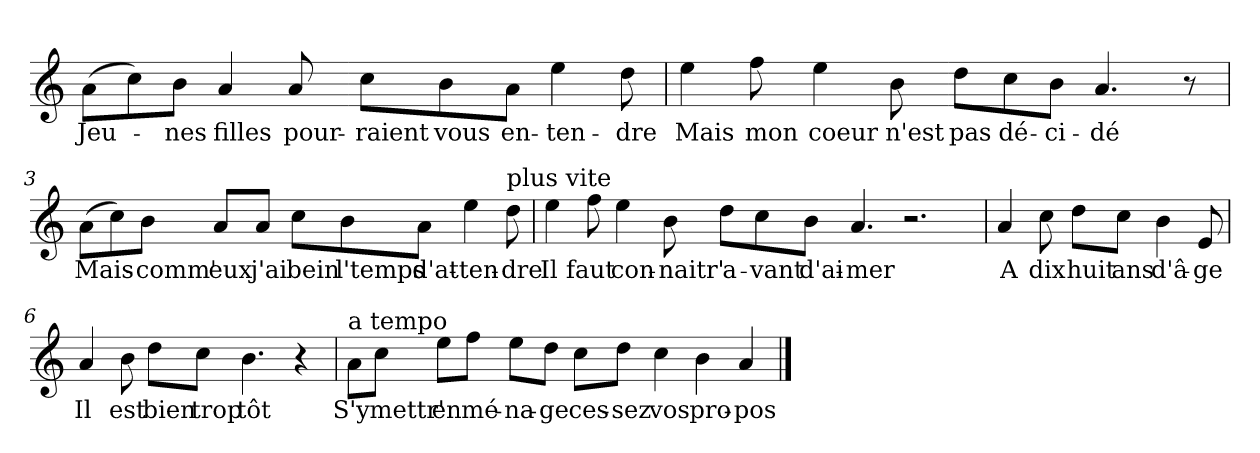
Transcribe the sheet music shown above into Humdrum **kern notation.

**kern	**text
*part1	*part1
*staff1	*staff1
*clefG2	*
*k[]	*
*C:	*
=1	=1
!	!LO:LY:b
(>8a\L	Jeu-
8cc\)	.
!	!LO:LY:b
8b\J	-nes
!	!LO:LY:b
4a/	filles
!	!LO:LY:b
8a/	pour-
!	!LO:LY:b
8cc\L	-raient
!	!LO:LY:b
8b\	vous
!	!LO:LY:b
8a\J	en-
!	!LO:LY:b
4ee\	-ten-
!	!LO:LY:b
8dd\	-dre
=2	=2
!	!LO:LY:b
4ee\	Mais
!	!LO:LY:b
8ff\	mon
!	!LO:LY:b
4ee\	coeur
!	!LO:LY:b
8b\	n'est
!	!LO:LY:b
8dd\L	pas
!	!LO:LY:b
8cc\	dé-
!	!LO:LY:b
8b\J	-ci-
!	!LO:LY:b
4.a/	-dé
8r	.
!!LO:LB:g=z
=3	=3
!	!LO:LY:b
(>8a\L	Mais-
8cc\)	.
!	!LO:LY:b
8b\J	-comm'
!	!LO:LY:b
8a/L	eux
!	!LO:LY:b
8a/J	j'ai
!	!LO:LY:b
8cc\L	bein
!	!LO:LY:b
8b\	l'temps
!	!LO:LY:b
8a\J	d'at-
!	!LO:LY:b
4ee\	-ten-
!LO:TX:a:t=plus vite	!
!	!LO:LY:b
8dd\	-dre
=4	=4
!	!LO:LY:b
4ee\	Il
!	!LO:LY:b
8ff\	faut
!	!LO:LY:b
4ee\	con-
!	!LO:LY:b
8b\	-naitr'
!	!LO:LY:b
8dd\L	a-
!	!LO:LY:b
8cc\	-vant
!	!LO:LY:b
8b\J	d'ai-
!	!LO:LY:b
4.a/	-mer
2.r	.
=5	=5
!	!LO:LY:b
4a/	A
!	!LO:LY:b
8cc\	dix
!	!LO:LY:b
8dd\L	huit
!	!LO:LY:b
8cc\J	ans
!	!LO:LY:b
4b\	d'â-
!	!LO:LY:b
8e/	-ge
!!LO:LB:g=z
=6	=6
!	!LO:LY:b
4a/	Il
!	!LO:LY:b
8b\	est
!	!LO:LY:b
8dd\L	bien
!	!LO:LY:b
8cc\J	trop
!	!LO:LY:b
4.b\	tôt
4r	.
=7	=7
!LO:TX:a:t=a tempo	!
!	!LO:LY:b
8a\L	S'y
!	!LO:LY:b
8cc\J	mettr'
!	!LO:LY:b
8ee\L	en
!	!LO:LY:b
8ff\J	mé-
!	!LO:LY:b
8ee\L	-na-
!	!LO:LY:b
8dd\J	-ge
!	!LO:LY:b
8cc\L	ces-
!	!LO:LY:b
8dd\J	-sez
!	!LO:LY:b
4cc\	vos
!	!LO:LY:b
4b\	pro-
!	!LO:LY:b
4a/	-pos
==	==
*-	*-
